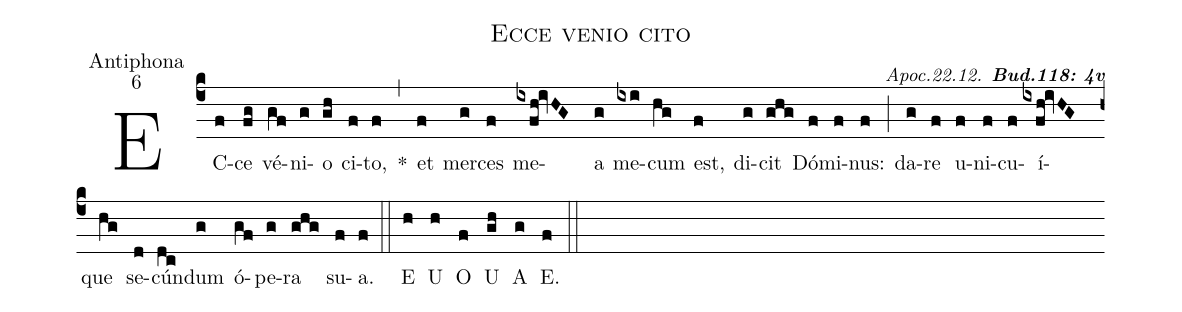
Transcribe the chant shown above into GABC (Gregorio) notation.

name:Ecce venio cito;
office-part:Antiphona;
mode:6;
commentary:{\itshape\mdseries Apoc.22.12.\/} {\bfseries Bud.118:\ 4v};
%%
(c4) EC(f)ce(fg) vé(gf)ni(g)o(gh) ci(f)to,(f) <sp>*</sp>(,)
et(f) mer(g)ces(f) me(ixfh!ivHG////)a(g) me(ixi)cum(hg) est,(f) di(g)cit(ghg) Dó(f)mi(f)nus:(f) (;)
da(g)re(f) u(f)ni(f)cu(f)í(ixfh!ivHG////)que(hg) se(d)cún(dc)dum(g) ó(gf)pe(g)ra(ghg) su(f)a.(f) (::)
<eu> E(h) U(h) O(f) U(gh) A(g) E.(f) </eu> (::)
